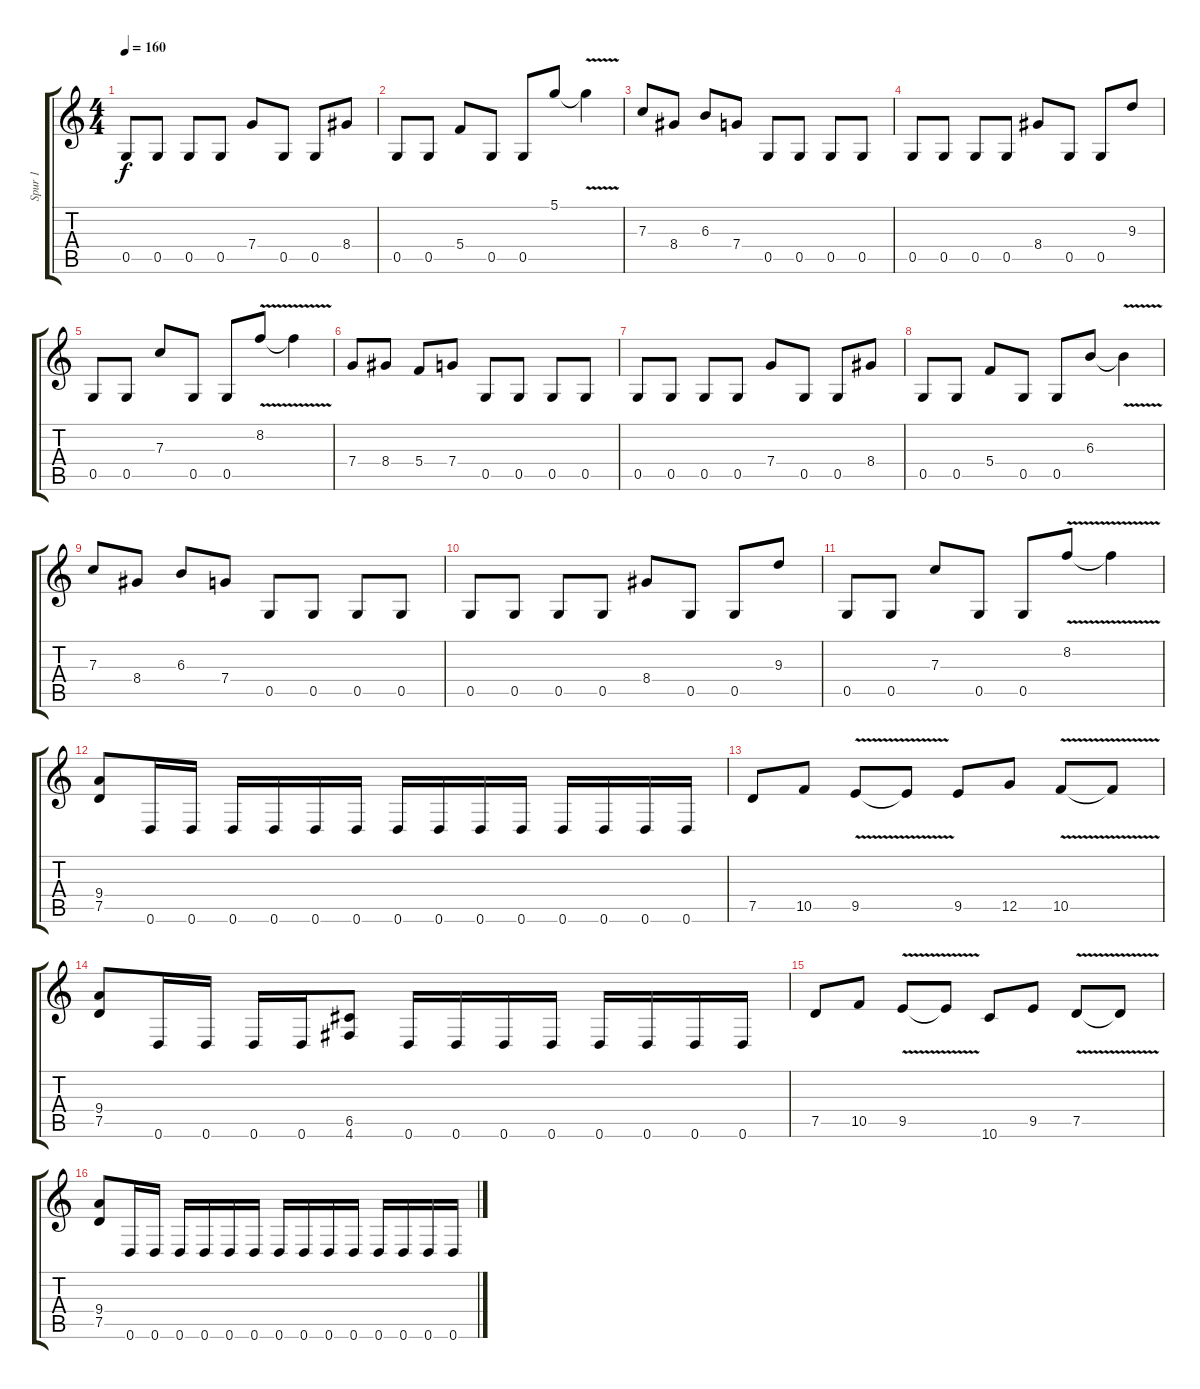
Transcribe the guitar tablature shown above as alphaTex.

\track ("Spur 1" "Spur 1") {instrument distortionguitar}
\staff {score tabs}
\tuning (D4 A3 F3 C3 G2 D2) {hide}
\ts (4 4)
\tempo 160
\clef g2
\ks c
0.5.8{dy f} 0.5.8 0.5.8 0.5.8 7.4.8 0.5.8 0.5.8 8.4.8 |
0.5.8 0.5.8 5.4.8 0.5.8 0.5.8 5.1.8 5.1{v t}.4 |
7.3.8 8.4.8 6.3.8 7.4.8 0.5.8 0.5.8 0.5.8 0.5.8 |
0.5.8 0.5.8 0.5.8 0.5.8 8.4.8 0.5.8 0.5.8 9.3.8 |
0.5.8 0.5.8 7.3.8 0.5.8 0.5.8 8.2{v}.8 8.2{v t}.4 |
7.4.8 8.4.8 5.4.8 7.4.8 0.5.8 0.5.8 0.5.8 0.5.8 |
0.5.8 0.5.8 0.5.8 0.5.8 7.4.8 0.5.8 0.5.8 8.4.8 |
0.5.8 0.5.8 5.4.8 0.5.8 0.5.8 6.3.8 6.3{v t}.4 |
7.3.8 8.4.8 6.3.8 7.4.8 0.5.8 0.5.8 0.5.8 0.5.8 |
0.5.8 0.5.8 0.5.8 0.5.8 8.4.8 0.5.8 0.5.8 9.3.8 |
0.5.8 0.5.8 7.3.8 0.5.8 0.5.8 8.2{v}.8 8.2{v t}.4 |
(9.4 7.5).8 0.6.16 0.6.16 0.6.16 0.6.16 0.6.16 0.6.16 0.6.16 0.6.16 0.6.16 0.6.16 0.6.16 0.6.16 0.6.16 0.6.16 |
7.5.8 10.5.8 9.5{v}.8 9.5{v t}.8 9.5.8 12.5.8 10.5{v}.8 10.5{v t}.8 |
(9.4 7.5).8 0.6.16 0.6.16 0.6.16 0.6.16 (6.5 4.6).8 0.6.16 0.6.16 0.6.16 0.6.16 0.6.16 0.6.16 0.6.16 0.6.16 |
7.5.8 10.5.8 9.5{v}.8 9.5{v t}.8 10.6.8 9.5.8 7.5{v}.8 7.5{v t}.8 |
(9.4 7.5).8 0.6.16 0.6.16 0.6.16 0.6.16 0.6.16 0.6.16 0.6.16 0.6.16 0.6.16 0.6.16 0.6.16 0.6.16 0.6.16 0.6.16
